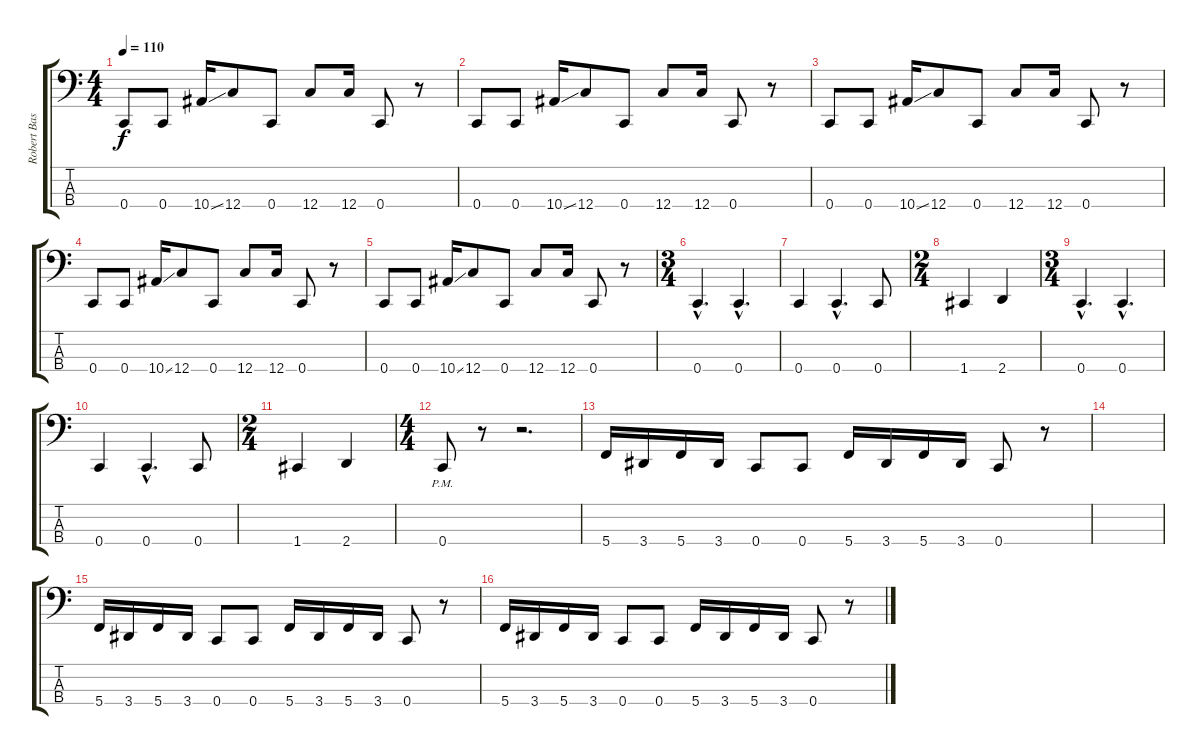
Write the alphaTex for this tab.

\track ("Robert Bass" "Robert Bas") {instrument electricbassfinger}
\staff {score tabs}
\tuning (F2 C2 G1 C1) {hide}
\ts (4 4)
\tempo 110
\clef f4
\ks c
0.4.8{dy f} 0.4.8 10.4{ss}.16 12.4.8 0.4.8 12.4.8 12.4.16 0.4.8 r.8 |
0.4.8 0.4.8 10.4{ss}.16 12.4.8 0.4.8 12.4.8 12.4.16 0.4.8 r.8 |
0.4.8 0.4.8 10.4{ss}.16 12.4.8 0.4.8 12.4.8 12.4.16 0.4.8 r.8 |
0.4.8 0.4.8 10.4{ss}.16 12.4.8 0.4.8 12.4.8 12.4.16 0.4.8 r.8 |
0.4.8 0.4.8 10.4{ss}.16 12.4.8 0.4.8 12.4.8 12.4.16 0.4.8 r.8 |
\ts (3 4)
0.4{hac}.4{d} 0.4{hac}.4{d} |
0.4.4 0.4{hac}.4{d} 0.4.8 |
\ts (2 4)
1.4.4 2.4.4 |
\ts (3 4)
0.4{hac}.4{d} 0.4{hac}.4{d} |
0.4.4 0.4{hac}.4{d} 0.4.8 |
\ts (2 4)
1.4.4 2.4.4 |
\ts (4 4)
0.4{pm}.8 r.8 r.2{d} |
5.4.16 3.4.16 5.4.16 3.4.16 0.4.8 0.4.8 5.4.16 3.4.16 5.4.16 3.4.16 0.4.8 r.8 |
|
5.4.16 3.4.16 5.4.16 3.4.16 0.4.8 0.4.8 5.4.16 3.4.16 5.4.16 3.4.16 0.4.8 r.8 |
5.4.16 3.4.16 5.4.16 3.4.16 0.4.8 0.4.8 5.4.16 3.4.16 5.4.16 3.4.16 0.4.8 r.8
